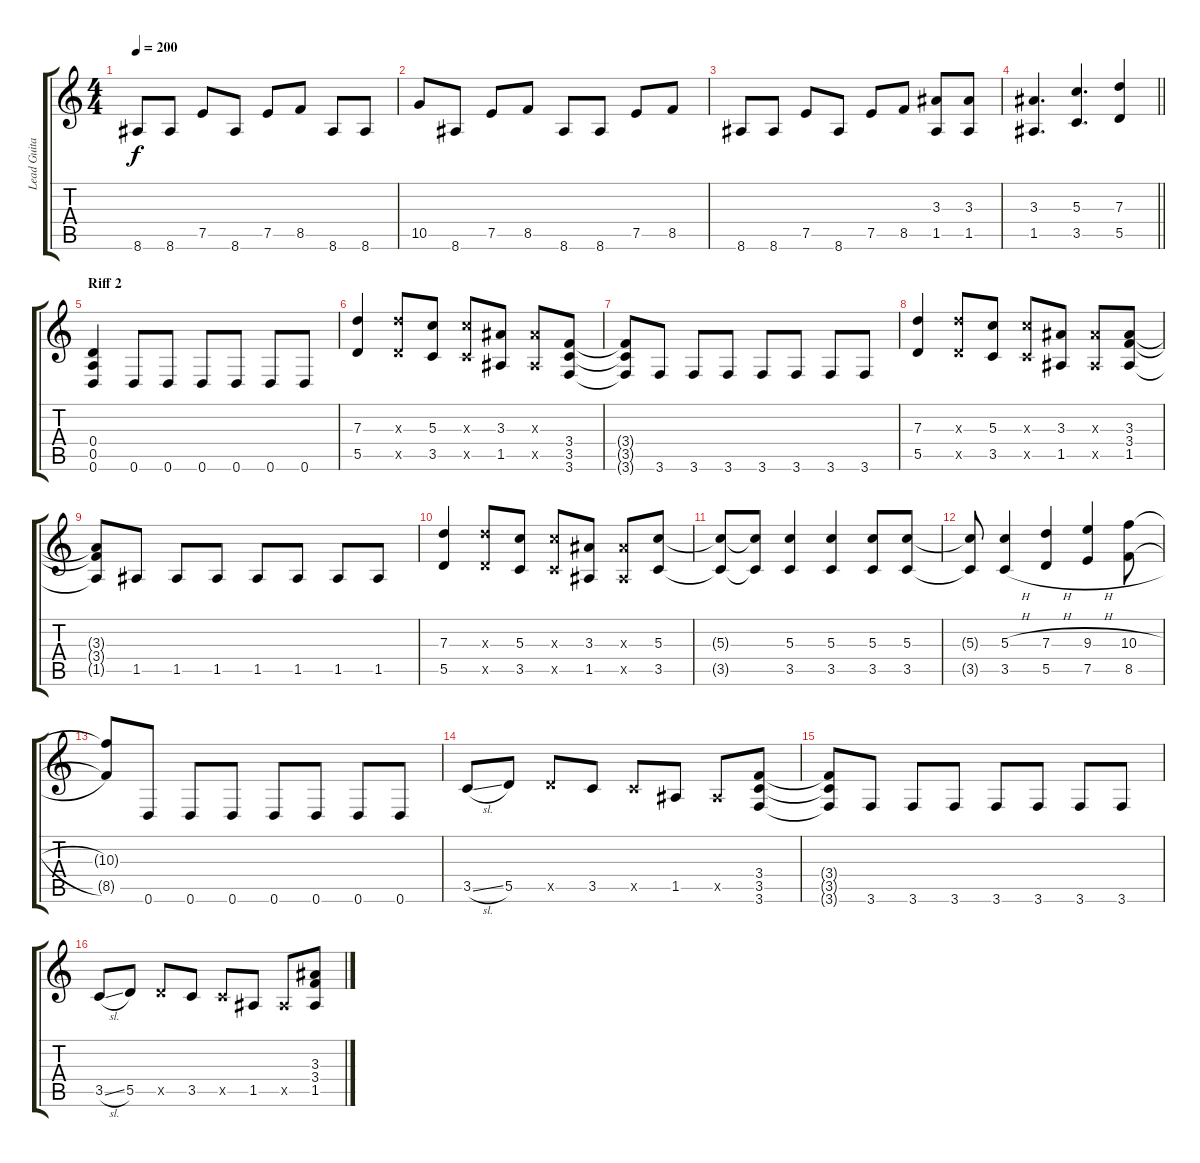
\track ("Lead Guitar" "Lead Guita") {instrument distortionguitar}
\staff {score tabs}
\tuning (E4 B3 G3 D3 A2 D2) {hide}
\ts (4 4)
\tempo 200
\clef g2
\ks c
8.6.8{dy f} 8.6.8 7.5.8 8.6.8 7.5.8 8.5.8 8.6.8 8.6.8 |
10.5.8 8.6.8 7.5.8 8.5.8 8.6.8 8.6.8 7.5.8 8.5.8 |
8.6.8 8.6.8 7.5.8 8.6.8 7.5.8 8.5.8 (3.3 1.5).8 (3.3 1.5).8 |
\barLineRight lightlight
(3.3 1.5).4{d} (5.3 3.5).4{d} (7.3 5.5).4 |
\section ("" "Riff 2")
(0.4 0.5 0.6).4 0.6.8 0.6.8 0.6.8 0.6.8 0.6.8 0.6.8 |
(7.3 5.5).4 (7.3{x} 5.5{x}).8 (5.3 3.5).8 (5.3{x} 3.5{x}).8 (3.3 1.5).8 (3.3{x} 1.5{x}).8 (3.4 3.5 3.6).8 |
(3.4{t} 3.5{t} 3.6{t}).8 3.6.8 3.6.8 3.6.8 3.6.8 3.6.8 3.6.8 3.6.8 |
(7.3 5.5).4 (7.3{x} 5.5{x}).8 (5.3 3.5).8 (5.3{x} 3.5{x}).8 (3.3 1.5).8 (3.3{x} 1.5{x}).8 (3.3 3.4 1.5).8 |
(3.3{t} 3.4{t} 1.5{t}).8 1.5.8 1.5.8 1.5.8 1.5.8 1.5.8 1.5.8 1.5.8 |
(7.3 5.5).4 (7.3{x} 5.5{x}).8 (5.3 3.5).8 (5.3{x} 3.5{x}).8 (3.3 1.5).8 (3.3{x} 1.5{x}).8 (5.3 3.5).8 |
(5.3{t} 3.5{t}).8 (5.3{t} 3.5{t}).8 (5.3 3.5).4 (5.3 3.5).4 (5.3 3.5).8 (5.3 3.5).8 |
(5.3{t} 3.5{t}).8 (5.3{h} 3.5{h}).4 (7.3{h} 5.5{h}).4 (9.3{h} 7.5{h}).4 (10.3{h} 8.5{h}).8 |
(10.3{t} 8.5{t}).8 0.6.8 0.6.8 0.6.8 0.6.8 0.6.8 0.6.8 0.6.8 |
3.5{sl}.8 5.5.8 5.5{x}.8 3.5.8 3.5{x}.8 1.5.8 1.5{x}.8 (3.4 3.5 3.6).8 |
(3.4{t} 3.5{t} 3.6{t}).8 3.6.8 3.6.8 3.6.8 3.6.8 3.6.8 3.6.8 3.6.8 |
3.5{sl}.8 5.5.8 5.5{x}.8 3.5.8 3.5{x}.8 1.5.8 1.5{x}.8 (3.3 3.4 1.5).8
